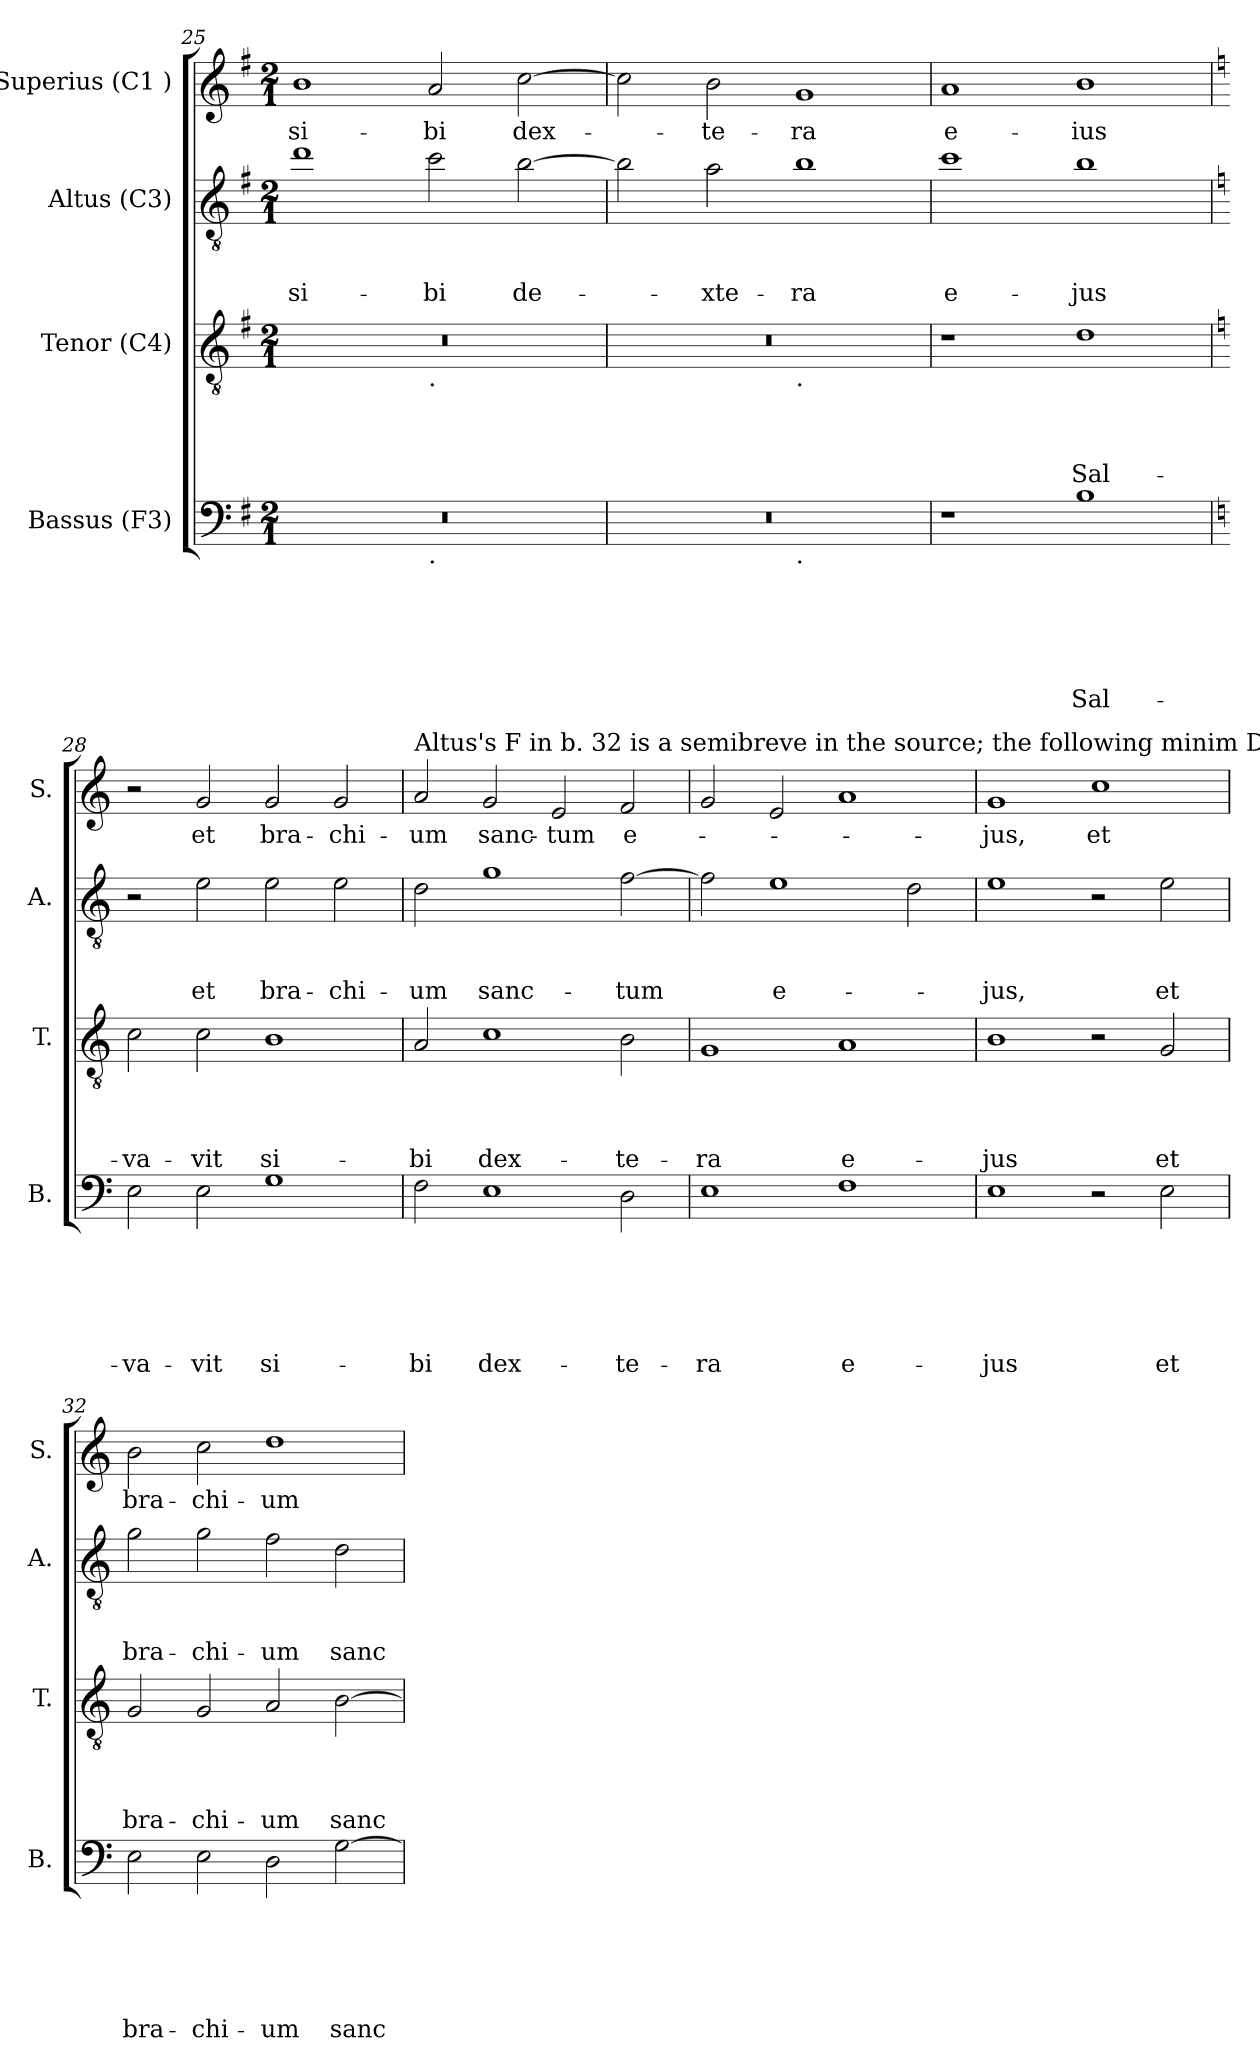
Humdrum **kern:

**kern	**text	**text	**text	**text	**text	**text	**kern	**text	**text	**text	**text	**kern	**text	**text	**text	**kern	**text
*part4	*part4	*part4	*part4	*part4	*part4	*part4	*part3	*part3	*part3	*part3	*part3	*part2	*part2	*part2	*part2	*part1	*part1
*staff4	*staff4	*staff4	*staff4	*staff4	*staff4	*staff4	*staff3	*staff3	*staff3	*staff3	*staff3	*staff2	*staff2	*staff2	*staff2	*staff1	*staff1
*I"Bassus (F3)	*	*	*	*	*	*	*I"Tenor (C4)	*	*	*	*	*I"Altus (C3)	*	*	*	*I"Superius (C1 )	*
*I'B.	*	*	*	*	*	*	*I'T.	*	*	*	*	*I'A.	*	*	*	*I'S.	*
*clefF4	*	*	*	*	*	*	*clefGv2	*	*	*	*	*clefGv2	*	*	*	*clefG2	*
*k[f#]	*	*	*	*	*	*	*k[f#]	*	*	*	*	*k[f#]	*	*	*	*k[f#]	*
*G:	*	*	*	*	*	*	*G:	*	*	*	*	*G:	*	*	*	*G:	*
*M2/1	*	*	*	*	*	*	*M2/1	*	*	*	*	*M2/1	*	*	*	*M2/1	*
=25	=25	=25	=25	=25	=25	=25	=25	=25	=25	=25	=25	=25	=25	=25	=25	=25	=25
!	!	!	!	!	!	!	!	!	!	!	!	!	!	!	!LO:LY:b	!	!LO:LY:b
*^	*	*	*	*	*	*	*^	*	*	*	*	*	*	*	*	*	*
0r	1ryy	.	.	.	.	.	.	0r	1ryy	.	.	.	.	1dd	.	.	si-	1b	si-
!	!	!	!	!	!	!	!	!	!LO:TX:b:t=.	!	!	!	!	!	!	!	!	!	!
!	!LO:TX:b:t=.	!	!	!	!	!	!	!	!	!	!	!	!	!	!	!	!	!	!
!	!	!	!	!	!	!	!	!	!	!	!	!	!	!	!	!	!LO:LY:b	!	!LO:LY:b
.	1ryy	.	.	.	.	.	.	.	1ryy	.	.	.	.	2cc\	.	.	-bi	2a/	-bi
!	!	!	!	!	!	!	!	!	!	!	!	!	!	!	!	!	!LO:LY:b	!	!LO:LY:b
.	.	.	.	.	.	.	.	.	.	.	.	.	.	[>2b\	.	.	de-	[>2cc\	dex-
=26	=26	=26	=26	=26	=26	=26	=26	=26	=26	=26	=26	=26	=26	=26	=26	=26	=26	=26	=26
0r	1ryy	.	.	.	.	.	.	0r	1ryy	.	.	.	.	2b\]	.	.	.	2cc\]	.
!	!	!	!	!	!	!	!	!	!	!	!	!	!	!	!	!	!LO:LY:b	!	!LO:LY:b
.	.	.	.	.	.	.	.	.	.	.	.	.	.	2a\	.	.	-xte-	2b\	-te-
!	!	!	!	!	!	!	!	!	!LO:TX:b:t=.	!	!	!	!	!	!	!	!	!	!
!	!LO:TX:b:t=.	!	!	!	!	!	!	!	!	!	!	!	!	!	!	!	!	!	!
!	!	!	!	!	!	!	!	!	!	!	!	!	!	!	!	!	!LO:LY:b	!	!LO:LY:b
.	1ryy	.	.	.	.	.	.	.	1ryy	.	.	.	.	1b	.	.	-ra	1g	-ra
=27	=27	=27	=27	=27	=27	=27	=27	=27	=27	=27	=27	=27	=27	=27	=27	=27	=27	=27	=27
!	!	!	!	!	!	!	!	!	!	!	!	!	!	!	!	!	!LO:LY:b:rj	!	!LO:LY:b:rj
*v	*v	*	*	*	*	*	*	*	*	*	*	*	*	*	*	*	*	*	*
*	*	*	*	*	*	*	*v	*v	*	*	*	*	*	*	*	*	*	*
1r	.	.	.	.	.	.	1r	.	.	.	.	1cc	.	.	e-	1a	e-
!	!	!	!	!	!	!LO:LY:b	!	!	!	!	!LO:LY:b	!	!	!	!LO:LY:b	!	!LO:LY:b
1B	.	.	.	.	.	Sal-	1d	.	.	.	Sal-	1b	.	.	-jus	1b	-ius
!!LO:LB:g=z
=28	=28	=28	=28	=28	=28	=28	=28	=28	=28	=28	=28	=28	=28	=28	=28	=28	=28
*k[]	*	*	*	*	*	*	*k[]	*	*	*	*	*k[]	*	*	*	*k[]	*
*C:	*	*	*	*	*	*	*C:	*	*	*	*	*C:	*	*	*	*C:	*
!	!	!	!	!	!	!LO:LY:b	!	!	!	!	!LO:LY:b	!	!	!	!	!	!
2E\	.	.	.	.	.	-va-	2c\	.	.	.	-va-	2r	.	.	.	2r	.
!	!	!	!	!	!	!LO:LY:b	!	!	!	!	!LO:LY:b	!	!	!	!LO:LY:b	!	!LO:LY:b
2E\	.	.	.	.	.	-vit	2c\	.	.	.	-vit	2e\	.	.	et	2g/	et
!	!	!	!	!	!	!LO:LY:b	!	!	!	!	!LO:LY:b	!	!	!	!LO:LY:b	!	!LO:LY:b
1G	.	.	.	.	.	si-	1B	.	.	.	si-	2e\	.	.	bra-	2g/	bra-
!	!	!	!	!	!	!	!	!	!	!	!	!	!	!	!LO:LY:b	!	!LO:LY:b
.	.	.	.	.	.	.	.	.	.	.	.	2e\	.	.	-chi-	2g/	-chi-
=29	=29	=29	=29	=29	=29	=29	=29	=29	=29	=29	=29	=29	=29	=29	=29	=29	=29
!	!	!	!	!	!	!	!	!	!	!	!	!	!	!	!	!LO:TX:a:t=Altus's F in b. 32 is a semibreve in the source; the following minim D is editorial.	!
!	!	!	!	!	!	!LO:LY:b	!	!	!	!	!LO:LY:b	!	!	!	!LO:LY:b	!	!LO:LY:b
2F\	.	.	.	.	.	-bi	2A/	.	.	.	-bi	2d\	.	.	-um	2a/	-um
!	!	!	!	!	!	!LO:LY:b	!	!	!	!	!LO:LY:b	!	!	!	!LO:LY:b	!	!LO:LY:b
1E	.	.	.	.	.	dex-	1c	.	.	.	dex-	1g	.	.	sanc-	2g/	sanc-
!	!	!	!	!	!	!	!	!	!	!	!	!	!	!	!	!	!LO:LY:b
.	.	.	.	.	.	.	.	.	.	.	.	.	.	.	.	2e/	-tum
!	!	!	!	!	!	!LO:LY:b	!	!	!	!	!LO:LY:b	!	!	!	!LO:LY:b	!	!LO:LY:b:rj
2D\	.	.	.	.	.	-te-	2B\	.	.	.	-te-	[>2f\	.	.	-tum	2f/	e-
=30	=30	=30	=30	=30	=30	=30	=30	=30	=30	=30	=30	=30	=30	=30	=30	=30	=30
!	!	!	!	!	!	!LO:LY:b	!	!	!	!	!LO:LY:b	!	!	!	!	!	!
1E	.	.	.	.	.	-ra	1G	.	.	.	-ra	2f\]	.	.	.	2g/	.
!	!	!	!	!	!	!	!	!	!	!	!	!	!	!	!LO:LY:b:rj	!	!
.	.	.	.	.	.	.	.	.	.	.	.	1e	.	.	e-	2e/	.
!	!	!	!	!	!	!LO:LY:b:rj	!	!	!	!	!LO:LY:b:rj	!	!	!	!	!	!
1F	.	.	.	.	.	e-	1A	.	.	.	e-	.	.	.	.	1a	.
.	.	.	.	.	.	.	.	.	.	.	.	2d\	.	.	.	.	.
=31	=31	=31	=31	=31	=31	=31	=31	=31	=31	=31	=31	=31	=31	=31	=31	=31	=31
!	!	!	!	!	!	!LO:LY:b	!	!	!	!	!LO:LY:b	!	!	!	!LO:LY:b	!	!LO:LY:b
1E	.	.	.	.	.	-jus	1B	.	.	.	-jus	1e	.	.	-jus,	1g	-jus,
!	!	!	!	!	!	!	!	!	!	!	!	!	!	!	!	!	!LO:LY:b
2r	.	.	.	.	.	.	2r	.	.	.	.	2r	.	.	.	1cc	et
!	!	!	!	!	!	!LO:LY:b	!	!	!	!	!LO:LY:b	!	!	!	!LO:LY:b	!	!
2E\	.	.	.	.	.	et	2G/	.	.	.	et	2e\	.	.	et	.	.
=32	=32	=32	=32	=32	=32	=32	=32	=32	=32	=32	=32	=32	=32	=32	=32	=32	=32
!	!	!	!	!	!	!LO:LY:b	!	!	!	!	!LO:LY:b	!	!	!	!LO:LY:b	!	!LO:LY:b
2E\	.	.	.	.	.	bra-	2G/	.	.	.	bra-	2g\	.	.	bra-	2b\	bra-
!	!	!	!	!	!	!LO:LY:b	!	!	!	!	!LO:LY:b	!	!	!	!LO:LY:b	!	!LO:LY:b
2E\	.	.	.	.	.	-chi-	2G/	.	.	.	-chi-	2g\	.	.	-chi-	2cc\	-chi-
!	!	!	!	!	!	!LO:LY:b	!	!	!	!	!LO:LY:b	!	!	!	!LO:LY:b	!	!LO:LY:b
2D\	.	.	.	.	.	-um	2A/	.	.	.	-um	2f\	.	.	-um	1dd	-um
!	!	!	!	!	!	!LO:LY:b	!	!	!	!	!LO:LY:b	!	!	!	!LO:LY:b	!	!
[<2G\	.	.	.	.	.	sanc-	[<2B\	.	.	.	sanc-	2d\	.	.	sanc-	.	.
=	=	=	=	=	=	=	=	=	=	=	=	=	=	=	=	=	=
*-	*-	*-	*-	*-	*-	*-	*-	*-	*-	*-	*-	*-	*-	*-	*-	*-	*-
